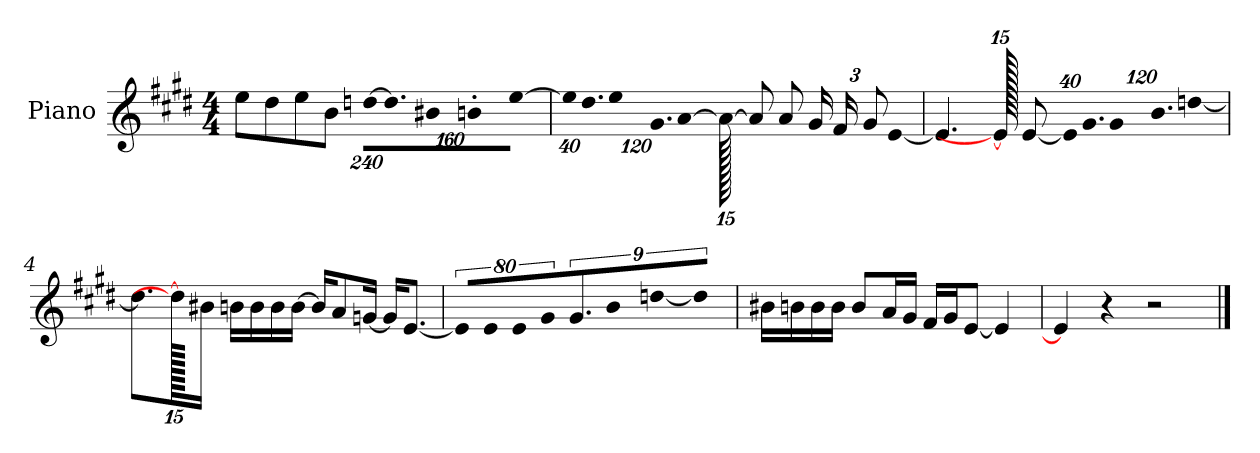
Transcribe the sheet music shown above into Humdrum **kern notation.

**kern
*part1
*staff1
*I"Piano
*I'P-no
*clefG2
*k[f#c#g#d#]
*M4/4
*MM90
=1
8ee\L
8dd#\
8ee\
8b\J
*Xbrackettup
!LO:N:vis=16
[1920%137ddn\KL
!LO:N:vis=8.
640%137dd\]
!LO:N:vis=16
1920%137b#X\L
!LO:N:vis=16
1920%137bn'\
!LO:N:vis=16
[1920%137ee\JJ
=2
!LO:N:vis=32
640%23ee\KLL]
!LO:N:vis=16.
960%103dd#\J
!LO:N:vis=8
960%137ee\
!LO:N:vis=16.
960%103g#\L
[384%41a\J
1920a\_
8a/L]
8a/J
24g#/LL
24f#/J
12g#/
[640%53e/J
=3
4.e/]
1920e/_
[8e/
!LO:N:vis=32
640%23e/KLL]
!LO:N:vis=16.
960%103g#/J
!LO:N:vis=8
960%137g#/
!LO:N:vis=16.
960%103b/L
[384%41ddn/J
!!LO:LB:g=z
=4
8.dd\L]
1920dd/_
16b#X\Jk
16bn\LL
16b\
16b\
[16b\JJ
16b/KL]
8a/
[16gn/Jk
16g/KL]
[8.e/J
=5
*brackettup
!LO:N:vis=8
640%71e/L]
!LO:N:vis=8
640%71e/
!LO:N:vis=8
640%71e/
!LO:N:vis=8
640%71g#/
9.g#/
!LO:N:vis=8
640%71b/
!LO:N:vis=16
[1920%107ddn/Jk
!LO:N:vis=4
1920%427dd\]
=6
16b#X\LL
16bn\
16b\
16b\JJ
8b/L
16a/L
16g#/JJ
16f#/LL
16g#/J
[8e/J
4e/]
=7
4e/]
4r
2r
==
*-
